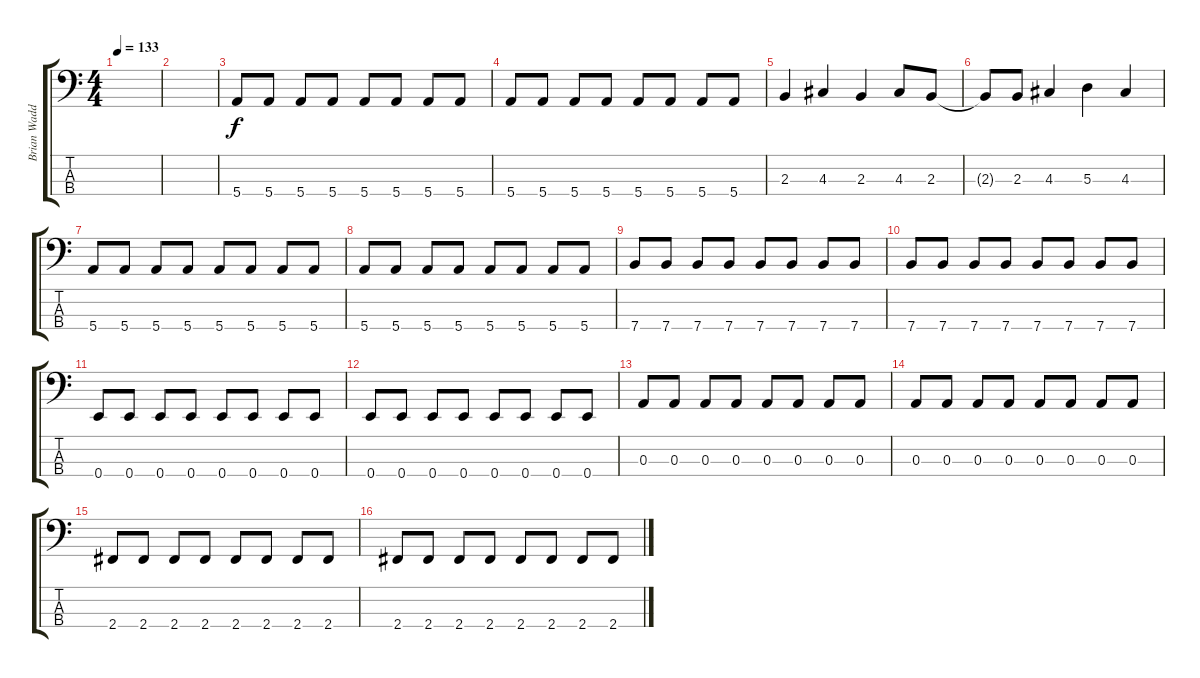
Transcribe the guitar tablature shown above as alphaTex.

\track ("Brian Waddell" "Brian Wadd") {instrument electricbasspick}
\staff {score tabs}
\tuning (G2 D2 A1 E1) {hide}
\ts (4 4)
\tempo 133
\clef f4
\ks c
|
|
5.4.8 5.4.8 5.4.8 5.4.8 5.4.8 5.4.8 5.4.8 5.4.8 |
5.4.8 5.4.8 5.4.8 5.4.8 5.4.8 5.4.8 5.4.8 5.4.8 |
2.3.4 4.3.4 2.3.4 4.3.8 2.3.8 |
2.3{t}.8 2.3.8 4.3.4 5.3.4 4.3.4 |
5.4.8 5.4.8 5.4.8 5.4.8 5.4.8 5.4.8 5.4.8 5.4.8 |
5.4.8 5.4.8 5.4.8 5.4.8 5.4.8 5.4.8 5.4.8 5.4.8 |
7.4.8 7.4.8 7.4.8 7.4.8 7.4.8 7.4.8 7.4.8 7.4.8 |
7.4.8 7.4.8 7.4.8 7.4.8 7.4.8 7.4.8 7.4.8 7.4.8 |
0.4.8 0.4.8 0.4.8 0.4.8 0.4.8 0.4.8 0.4.8 0.4.8 |
0.4.8 0.4.8 0.4.8 0.4.8 0.4.8 0.4.8 0.4.8 0.4.8 |
0.3.8 0.3.8 0.3.8 0.3.8 0.3.8 0.3.8 0.3.8 0.3.8 |
0.3.8 0.3.8 0.3.8 0.3.8 0.3.8 0.3.8 0.3.8 0.3.8 |
2.4.8 2.4.8 2.4.8 2.4.8 2.4.8 2.4.8 2.4.8 2.4.8 |
2.4.8 2.4.8 2.4.8 2.4.8 2.4.8 2.4.8 2.4.8 2.4.8
